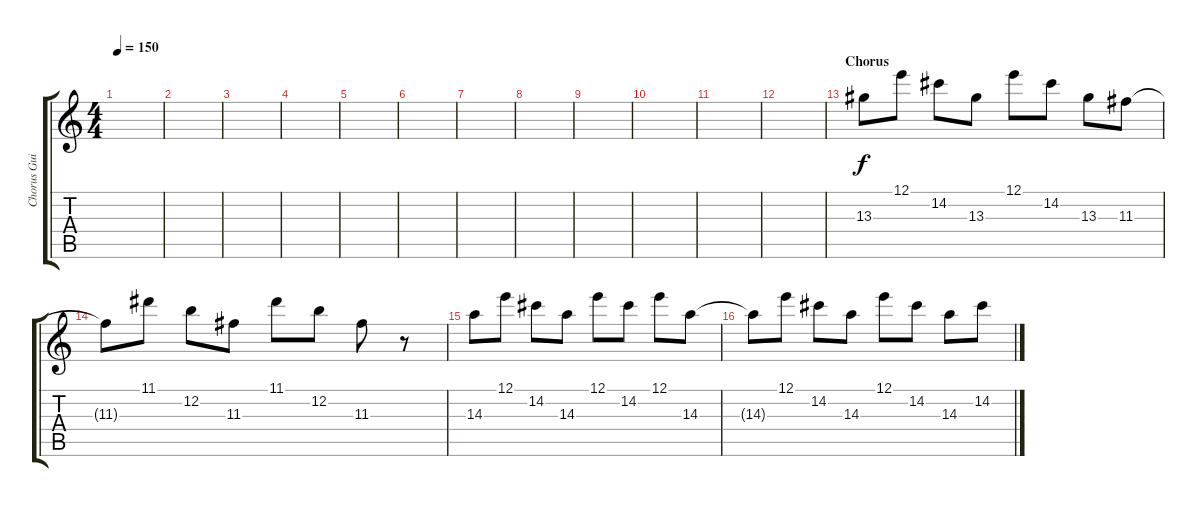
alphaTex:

\track ("Chorus Guitar Backing" "Chorus Gui") {instrument distortionguitar}
\staff {score tabs}
\tuning (E4 B3 G3 D3 A2 E2) {hide}
\ts (4 4)
\tempo 150
\clef g2
\ks c
|
|
|
|
|
|
|
|
|
|
|
|
\section ("" "Chorus")
13.3.8{dy f volume 10} 12.1.8 14.2.8 13.3.8 12.1.8 14.2.8 13.3.8 11.3.8 |
11.3{t}.8 11.1.8 12.2.8 11.3.8 11.1.8 12.2.8 11.3.8 r.8 |
14.3.8 12.1.8 14.2.8 14.3.8 12.1.8 14.2.8 12.1.8 14.3.8 |
14.3{t}.8 12.1.8 14.2.8 14.3.8 12.1.8 14.2.8 14.3.8 14.2.8
